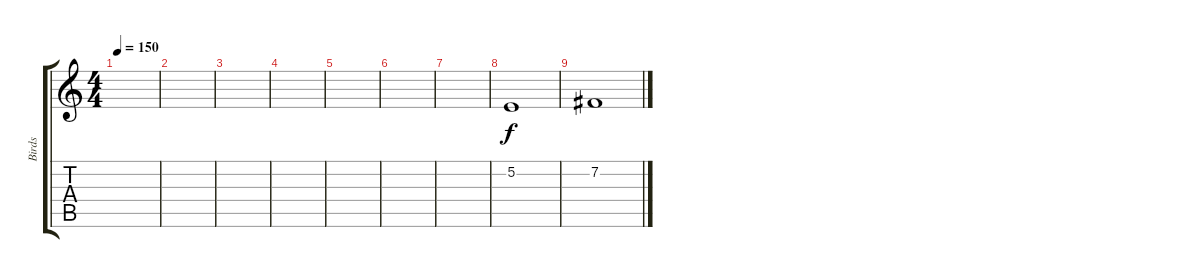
\track ("Birds" "Birds") {instrument birdtweet}
\staff {score tabs}
\tuning (E4 B3 G3 D3 A2 E2) {hide}
\ts (4 4)
\tempo 150
\clef g2
\ks c
|
|
|
|
|
|
|
5.2.1 |
7.2.1
